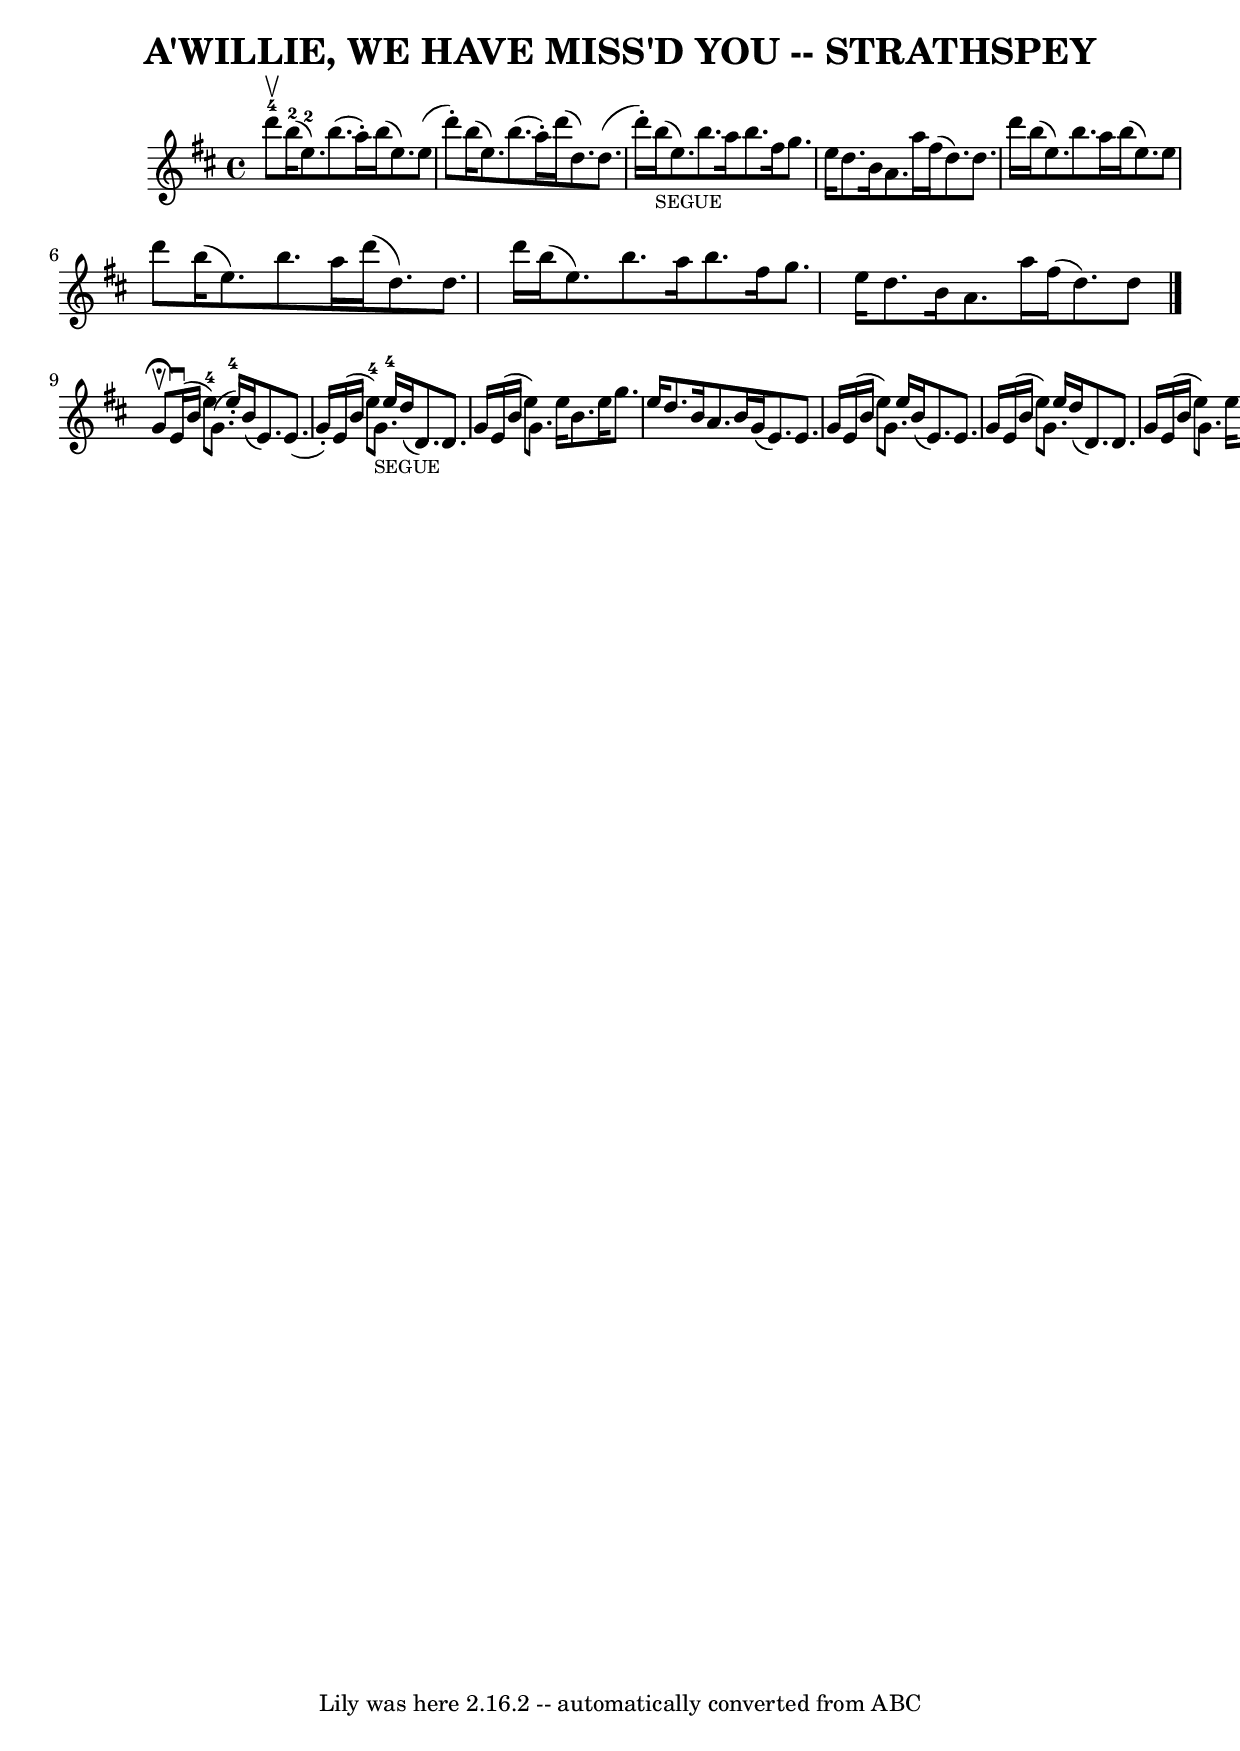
\version "2.7.40"
\include "Mammoth.ily"
\header {
	book = "Ryan's Mammoth Collection of Fiddle Tunes"
	composer = ""
	crossRefNumber = "1"
	footnotes = ""
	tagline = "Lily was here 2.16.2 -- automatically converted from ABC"
	title = "A'WILLIE, WE HAVE MISS'D YOU -- STRATHSPEY"
}
voicedefault =  {
\set Score.defaultBarType = "empty"

 \override Staff.TimeSignature #'style = #'C
 \time 4/4 \key e \dorian d'''8-4^\upbow   |
 b''16-2(
e''8.-2) b''8. (a''16 -.) b''16 (e''8.) e''8 (d'''8 -. 
-)   |
 b''16 (e''8.) b''8. (a''16 -.) d'''16 (d''8.  
-) d''8. (d'''16 -.)   |
 b''16_\segue(e''8.)   
b''8. a''16 b''8. fis''16 g''8. e''16    |
 d''8.    
b'16 a'8. a''16 fis''16 (d''8.) d''8. d'''16    |
    
 b''16 (e''8.) b''8. a''16 b''16 (e''8.) e''8 d'''8    
|
 b''16 (e''8.) b''8. a''16 d'''16 (d''8.) d''8. 
 d'''16    |
 b''16 (e''8.) b''8. a''16 b''8.    
fis''16 g''8. e''16    |
 d''8. b'16 a'8. a''16    
fis''16 (d''8.) d''8    \bar "|." g'8^\fermata^\upbow   |
   
 e'16 (^\downbow b'16 e''8-4) g'8. (e''16-4-.) b'16 (
 e'8.) e'8. (g'16 -.)   |
 e'16 (b'16 e''8-4)     
g'8._\segue e''16-4 d''16 (d'8.) d'8. g'16    |
     
e'16 (b'16 e''8) g'8. e''16 b'8. e''16 g''8. e''16    
|
 d''8. b'16 a'8. b'16 g'16 (e'8.) e'8. g'16    
|
 e'16 (b'16 e''8) g'8. e''16 b'16 (e'8.)   
e'8. g'16    |
 e'16 (b'16 e''8) g'8. e''16 d''16 (
 d'8.) d'8. g'16    |
 e'16 (b'16 e''8) g'8.    
e''16 b'8. e''16 g''8. b''16-2   |
 d'''16-4(
cis'''16 b''16 a''16) d'''8.-4 a''16-1 fis''16-1(
d''8.-3) d''8-1   \bar "|."   
}

\score{
    <<

	\context Staff="default"
	{
	    \voicedefault 
	}

    >>
	\layout {
	}
	\midi {}
}
